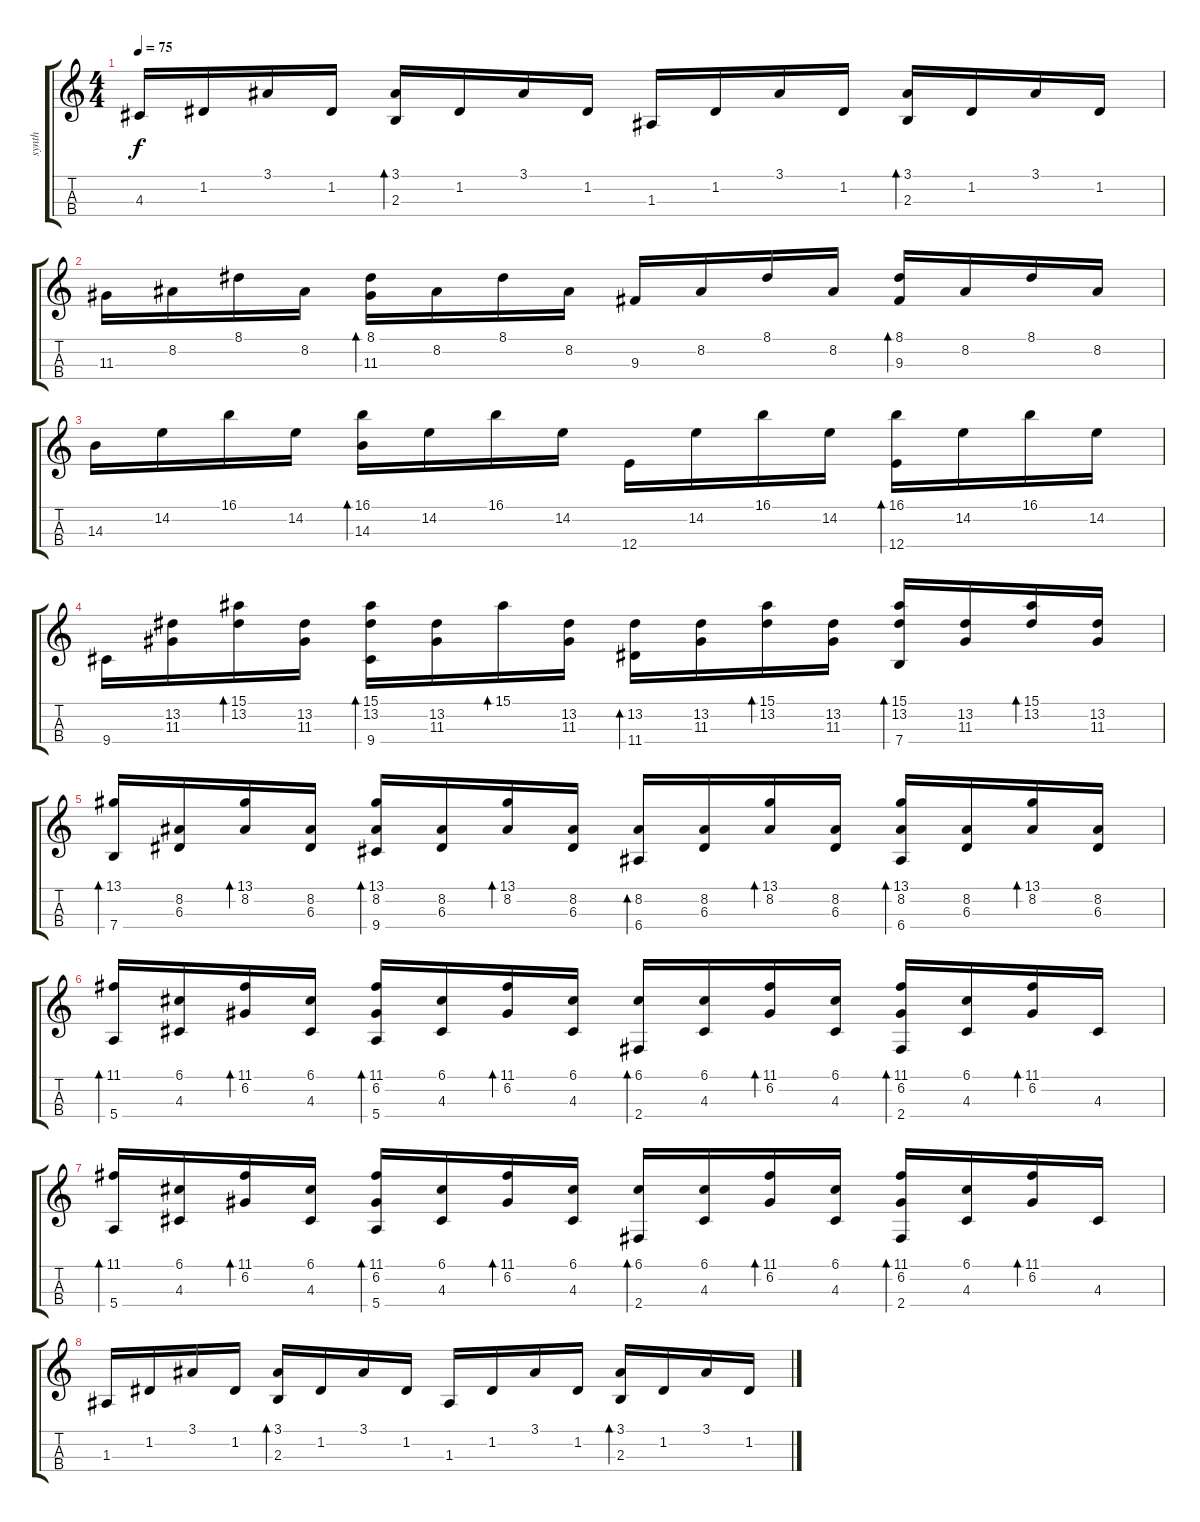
\track ("synth" "synth") {instrument harpsichord}
\staff {score tabs}
\tuning (G4 D4 A3 E3) {hide}
\ts (4 4)
\tempo 75
\clef g2
\ks c
4.3.16{dy f} 1.2.16 3.1.16 1.2.16 (3.1 2.3).16{bd 480} 1.2.16 3.1.16 1.2.16 1.3.16 1.2.16 3.1.16 1.2.16 (3.1 2.3).16{bd 480} 1.2.16 3.1.16 1.2.16 |
11.3.16 8.2.16 8.1.16 8.2.16 (8.1 11.3).16{bd 480} 8.2.16 8.1.16 8.2.16 9.3.16 8.2.16 8.1.16 8.2.16 (8.1 9.3).16{bd 480} 8.2.16 8.1.16 8.2.16 |
14.3.16 14.2.16 16.1.16 14.2.16 (16.1 14.3).16{bd 480} 14.2.16 16.1.16 14.2.16 12.4.16 14.2.16 16.1.16 14.2.16 (16.1 12.4).16{bd 480} 14.2.16 16.1.16 14.2.16 |
9.4.16 (13.2 11.3).16 (15.1 13.2).16{bd 480} (13.2 11.3).16 (15.1 13.2 9.4).16{bd 480} (13.2 11.3).16 15.1.16{bd 480} (13.2 11.3).16 (13.2 11.4).16{bd 480} (13.2 11.3).16 (15.1 13.2).16{bd 480} (13.2 11.3).16 (15.1 13.2 7.4).16{bd 480} (13.2 11.3).16 (15.1 13.2).16{bd 480} (13.2 11.3).16 |
(13.1 7.4).16{bd 480} (8.2 6.3).16 (13.1 8.2).16{bd 480} (8.2 6.3).16 (13.1 8.2 9.4).16{bd 480} (8.2 6.3).16 (13.1 8.2).16{bd 480} (8.2 6.3).16 (8.2 6.4).16{bd 480} (8.2 6.3).16 (13.1 8.2).16{bd 480} (8.2 6.3).16 (13.1 8.2 6.4).16{bd 480} (8.2 6.3).16 (13.1 8.2).16{bd 480} (8.2 6.3).16 |
(11.1 5.4).16{bd 480} (6.1 4.3).16 (11.1 6.2).16{bd 480} (6.1 4.3).16 (11.1 6.2 5.4).16{bd 480} (6.1 4.3).16 (11.1 6.2).16{bd 480} (6.1 4.3).16 (6.1 2.4).16{bd 480} (6.1 4.3).16 (11.1 6.2).16{bd 480} (6.1 4.3).16 (11.1 6.2 2.4).16{bd 480} (6.1 4.3).16 (11.1 6.2).16{bd 480} 4.3.16 |
(11.1 5.4).16{bd 480} (6.1 4.3).16 (11.1 6.2).16{bd 480} (6.1 4.3).16 (11.1 6.2 5.4).16{bd 480} (6.1 4.3).16 (11.1 6.2).16{bd 480} (6.1 4.3).16 (6.1 2.4).16{bd 480} (6.1 4.3).16 (11.1 6.2).16{bd 480} (6.1 4.3).16 (11.1 6.2 2.4).16{bd 480} (6.1 4.3).16 (11.1 6.2).16{bd 480} 4.3.16 |
1.3.16 1.2.16 3.1.16 1.2.16 (3.1 2.3).16{bd 480} 1.2.16 3.1.16 1.2.16 1.3.16 1.2.16 3.1.16 1.2.16 (3.1 2.3).16{bd 480} 1.2.16 3.1.16 1.2.16
